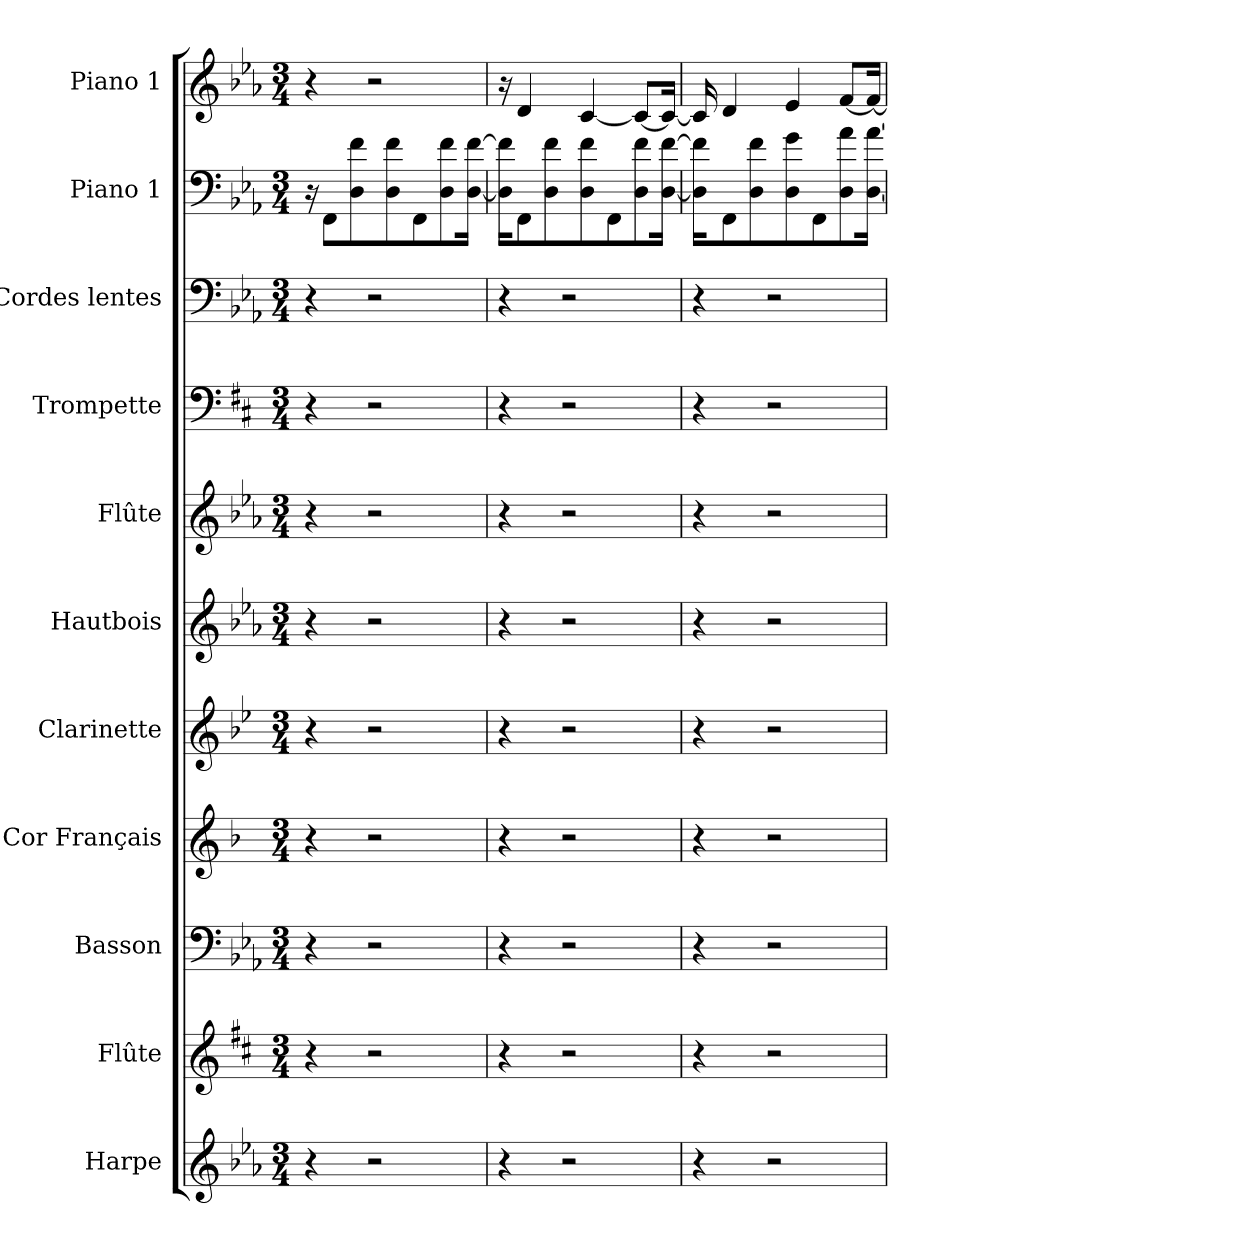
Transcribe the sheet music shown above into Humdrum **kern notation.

**kern	**kern	**kern	**kern	**kern	**kern	**kern	**kern	**kern	**kern	**kern
*part11	*part10	*part9	*part8	*part7	*part6	*part5	*part4	*part3	*part2	*part1
*staff11	*staff10	*staff9	*staff8	*staff7	*staff6	*staff5	*staff4	*staff3	*staff2	*staff1
*I"Harpe	*I"Flûte	*I"Basson	*I"Cor Français	*I"Clarinette	*I"Hautbois	*I"Flûte	*I"Trompette	*I"Cordes lentes	*I"Piano 1	*I"Piano 1
*I'Hp	*I'Fl	*I'Bsn	*	*I'Cl	*	*I'Fl	*I'Tpt	*	*I'Pno	*I'Pno
*clefG2	*clefG2	*clefF4	*clefG2	*clefG2	*clefG2	*clefG2	*clefF4	*clefF4	*clefF4	*clefG2
*	*	*	*ITrd4c7	*ITrd1c2	*	*	*ITrd1c2	*	*	*
*k[b-e-a-]	*k[f#c#]	*k[b-e-a-]	*k[b-e-]	*k[b-e-a-d-]	*k[b-e-a-]	*k[b-e-a-]	*k[]	*k[b-e-a-]	*k[b-e-a-]	*k[b-e-a-]
*E-:	*D:	*E-:	*B-:	*A-:	*E-:	*E-:	*C:	*E-:	*E-:	*E-:
*M3/4	*M3/4	*M3/4	*M3/4	*M3/4	*M3/4	*M3/4	*M3/4	*M3/4	*M3/4	*M3/4
=1	=1	=1	=1	=1	=1	=1	=1	=1	=1	=1
4r	4r	4r	4r	4r	4r	4r	4r	4r	16r	4r
.	.	.	.	.	.	.	.	.	8FF\L	.
.	.	.	.	.	.	.	.	.	8D\ 8f\	.
2r	2r	2r	2r	2r	2r	2r	2r	2r	.	2r
.	.	.	.	.	.	.	.	.	8D\ 8f\	.
.	.	.	.	.	.	.	.	.	8FF\	.
.	.	.	.	.	.	.	.	.	8D\ 8f\	.
.	.	.	.	.	.	.	.	.	[16D\ [16f\Jk	.
=2	=2	=2	=2	=2	=2	=2	=2	=2	=2	=2
4r	4r	4r	4r	4r	4r	4r	4r	4r	16D\] 16f\]KL	16r
.	.	.	.	.	.	.	.	.	8FF\	4d/
.	.	.	.	.	.	.	.	.	8D\ 8f\	.
2r	2r	2r	2r	2r	2r	2r	2r	2r	.	.
.	.	.	.	.	.	.	.	.	8D\ 8f\	[4c/
.	.	.	.	.	.	.	.	.	8FF\	.
.	.	.	.	.	.	.	.	.	8D\ 8f\	8c/L_
.	.	.	.	.	.	.	.	.	[16D\ [16f\Jk	16c/Jk_
=3	=3	=3	=3	=3	=3	=3	=3	=3	=3	=3
4r	4r	4r	4r	4r	4r	4r	4r	4r	16D\] 16f\]KL	16c/]
.	.	.	.	.	.	.	.	.	8FF\	4d/
.	.	.	.	.	.	.	.	.	8D\ 8f\	.
2r	2r	2r	2r	2r	2r	2r	2r	2r	.	.
.	.	.	.	.	.	.	.	.	8D\ 8g\	4e-/
.	.	.	.	.	.	.	.	.	8FF\	.
.	.	.	.	.	.	.	.	.	8D\ 8a-\	[8f/L
.	.	.	.	.	.	.	.	.	[16D\ [16a-\Jk	16f/Jk_
=	=	=	=	=	=	=	=	=	=	=
*-	*-	*-	*-	*-	*-	*-	*-	*-	*-	*-
